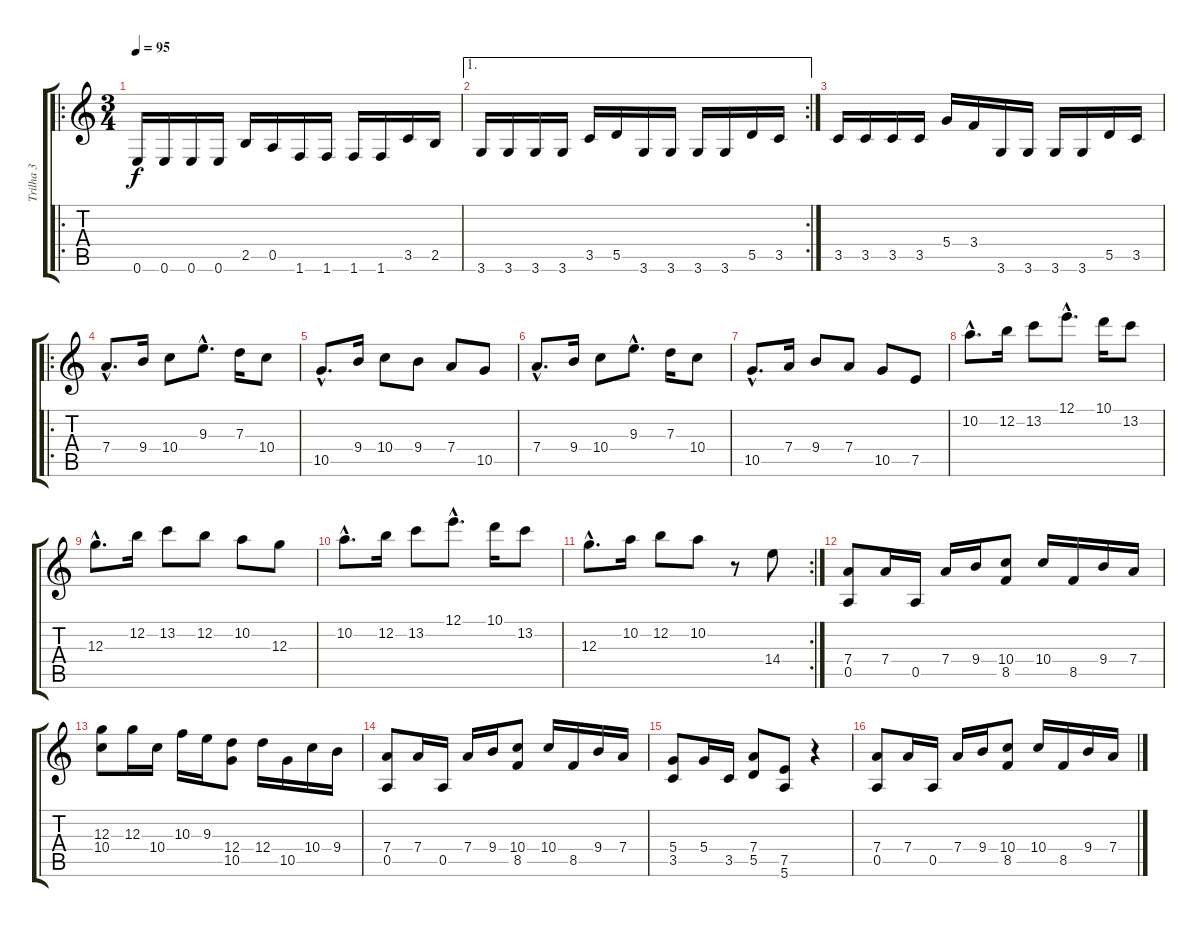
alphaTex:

\track ("Trilha 3" "Trilha 3") {instrument distortionguitar}
\staff {score tabs}
\tuning (E4 B3 G3 D3 A2 E2) {hide}
\ro
\ts (3 4)
\tempo 95
\clef g2
\ks c
0.6.16{dy f} 0.6.16 0.6.16 0.6.16 2.5.16 0.5.16 1.6.16 1.6.16 1.6.16 1.6.16 3.5.16 2.5.16 |
\ae 1
\rc 2
3.6.16 3.6.16 3.6.16 3.6.16 3.5.16 5.5.16 3.6.16 3.6.16 3.6.16 3.6.16 5.5.16 3.5.16 |
3.5.16 3.5.16 3.5.16 3.5.16 5.4.16 3.4.16 3.6.16 3.6.16 3.6.16 3.6.16 5.5.16 3.5.16 |
\ro
7.4{hac}.8{d} 9.4.16 10.4.8 9.3{hac}.8{d} 7.3.16 10.4.8 |
10.5{hac}.8{d} 9.4.16 10.4.8 9.4.8 7.4.8 10.5.8 |
7.4{hac}.8{d} 9.4.16 10.4.8 9.3{hac}.8{d} 7.3.16 10.4.8 |
10.5{hac}.8{d} 7.4.16 9.4.8 7.4.8 10.5.8 7.5.8 |
10.2{hac}.8{d} 12.2.16 13.2.8 12.1{hac}.8{d} 10.1.16 13.2.8 |
12.3{hac}.8{d} 12.2.16 13.2.8 12.2.8 10.2.8 12.3.8 |
10.2{hac}.8{d} 12.2.16 13.2.8 12.1{hac}.8{d} 10.1.16 13.2.8 |
\rc 2
12.3{hac}.8{d} 10.2.16 12.2.8 10.2.8 r.8 14.4.8 |
(7.4 0.5).8 7.4.16 0.5.16 7.4.16 9.4.16 (10.4 8.5).8 10.4.16 8.5.16 9.4.16 7.4.16 |
(12.3 10.4).8 12.3.16 10.4.16 10.3.16 9.3.16 (12.4 10.5).8 12.4.16 10.5.16 10.4.16 9.4.16 |
(7.4 0.5).8 7.4.16 0.5.16 7.4.16 9.4.16 (10.4 8.5).8 10.4.16 8.5.16 9.4.16 7.4.16 |
(5.4 3.5).8 5.4.16 3.5.16 (7.4 5.5).8 (7.5 5.6).8 r.4 |
(7.4 0.5).8 7.4.16 0.5.16 7.4.16 9.4.16 (10.4 8.5).8 10.4.16 8.5.16 9.4.16 7.4.16
